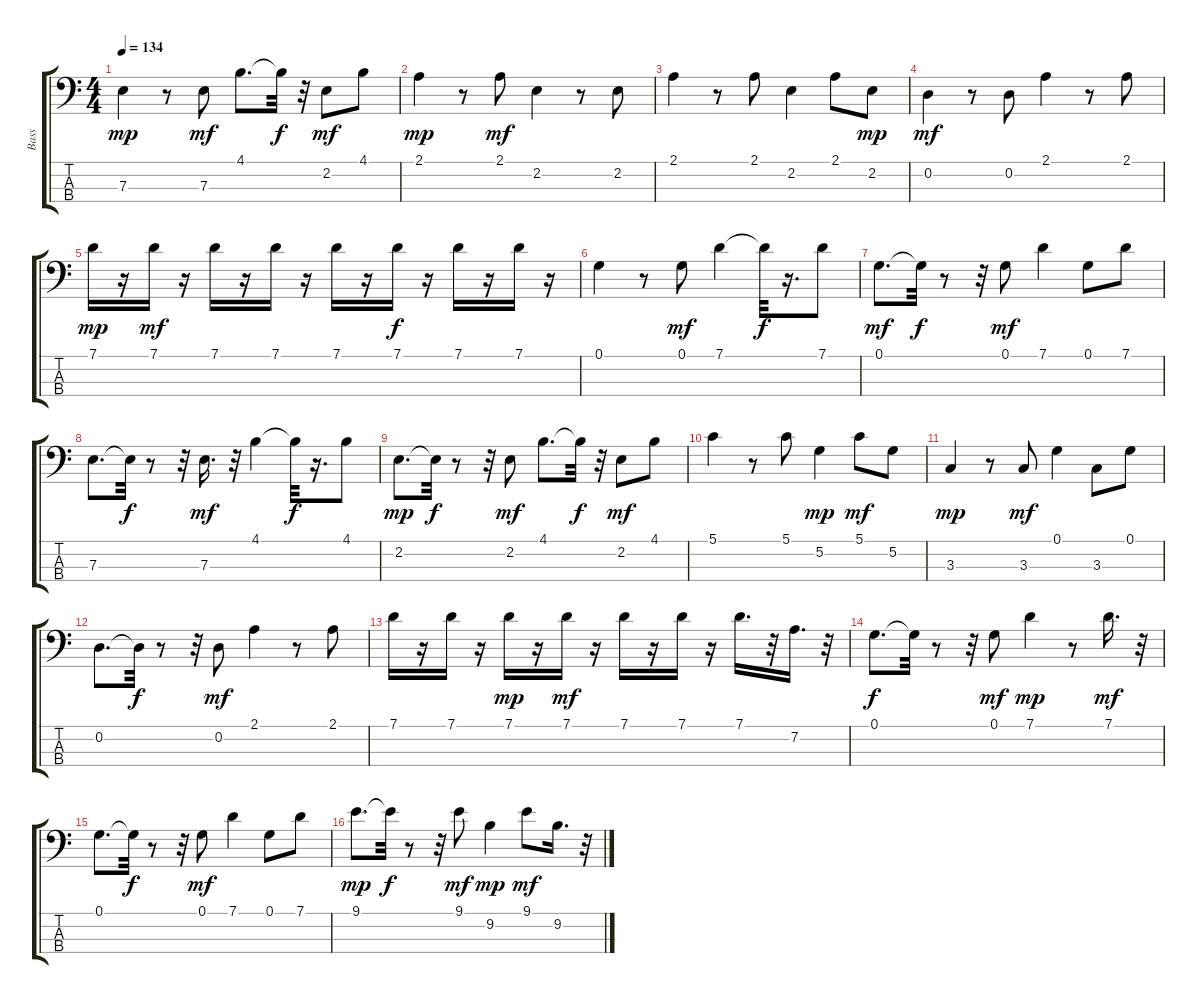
\track ("Bass" "Bass") {instrument electricbassfinger}
\staff {score tabs}
\tuning (G2 D2 A1 E1) {hide}
\ts (4 4)
\tempo 134
\clef f4
\ks c
7.3.4{dy mp} r.8 7.3.8{dy mf} 4.1.8{d} 4.1{t}.32{dy f} r.32 2.2.8{dy mf} 4.1.8 |
2.1.4{dy mp} r.8 2.1.8{dy mf} 2.2.4 r.8 2.2.8 |
2.1.4 r.8 2.1.8 2.2.4 2.1.8 2.2.8{dy mp} |
0.2.4{dy mf} r.8 0.2.8 2.1.4 r.8 2.1.8 |
7.1.16{dy mp} r.16 7.1.16{dy mf} r.16 7.1.16 r.16 7.1.16 r.16 7.1.16 r.16 7.1.16{dy f} r.16 7.1.16 r.16 7.1.16 r.16 |
0.1.4 r.8 0.1.8{dy mf} 7.1.4 7.1{t}.32{dy f} r.16{d} 7.1.8 |
0.1.8{d dy mf} 0.1{t}.32{dy f} r.8 r.32 0.1.8{dy mf} 7.1.4 0.1.8 7.1.8 |
7.3.8{d} 7.3{t}.32{dy f} r.8 r.32 7.3.16{d dy mf} r.32 4.1.4 4.1{t}.32{dy f} r.16{d} 4.1.8 |
2.2.8{d dy mp} 2.2{t}.32{dy f} r.8 r.32 2.2.8{dy mf} 4.1.8{d} 4.1{t}.32{dy f} r.32 2.2.8{dy mf} 4.1.8 |
5.1.4 r.8 5.1.8 5.2.4{dy mp} 5.1.8{dy mf} 5.2.8 |
3.3.4{dy mp} r.8 3.3.8{dy mf} 0.1.4 3.3.8 0.1.8 |
0.2.8{d} 0.2{t}.32{dy f} r.8 r.32 0.2.8{dy mf} 2.1.4 r.8 2.1.8 |
7.1.16 r.16 7.1.16 r.16 7.1.16{dy mp} r.16 7.1.16{dy mf} r.16 7.1.16 r.16 7.1.16 r.16 7.1.16{d} r.32 7.2.16{d} r.32 |
0.1.8{d dy f} 0.1{t}.32 r.8 r.32 0.1.8{dy mf} 7.1.4{dy mp} r.8 7.1.16{d dy mf} r.32 |
0.1.8{d} 0.1{t}.32{dy f} r.8 r.32 0.1.8{dy mf} 7.1.4 0.1.8 7.1.8 |
9.1.8{d dy mp} 9.1{t}.32{dy f} r.8 r.32 9.1.8{dy mf} 9.2.4{dy mp} 9.1.8{dy mf} 9.2.16{d} r.32
